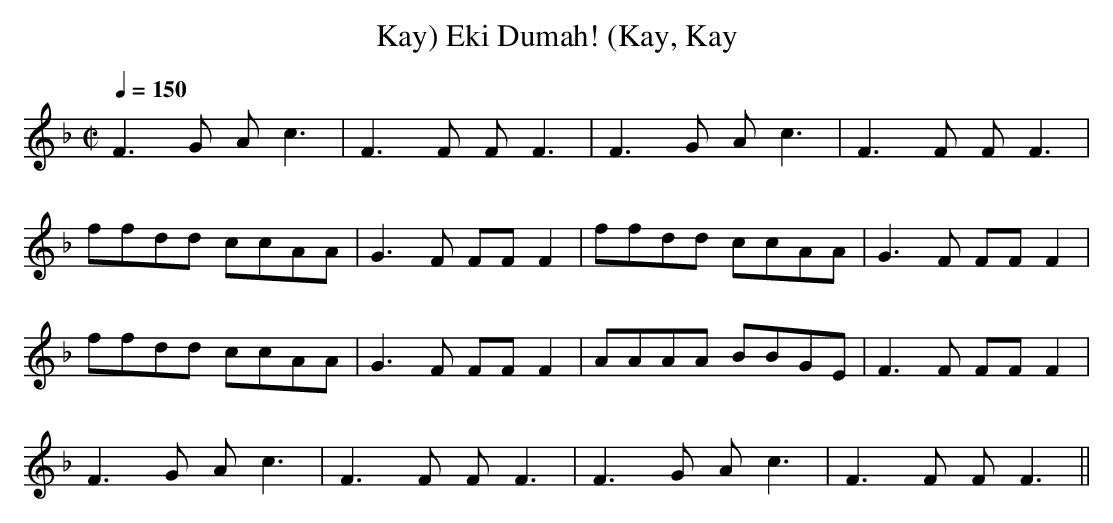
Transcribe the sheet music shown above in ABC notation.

X:1
T:Eki Dumah! (Kay, Kay, Kay)
M:C|
L:1/8
Q:1/4=150
K:F
F3G  Ac3 |F3F FF3 |F3G  Ac3 |F3F FF3 |
ffdd ccAA|G3F FFF2|ffdd ccAA|G3F FFF2|
ffdd ccAA|G3F FFF2|AAAA BBGE|F3F FFF2|
F3G  Ac3 |F3F FF3 |F3G  Ac3 |F3F FF3 ||
